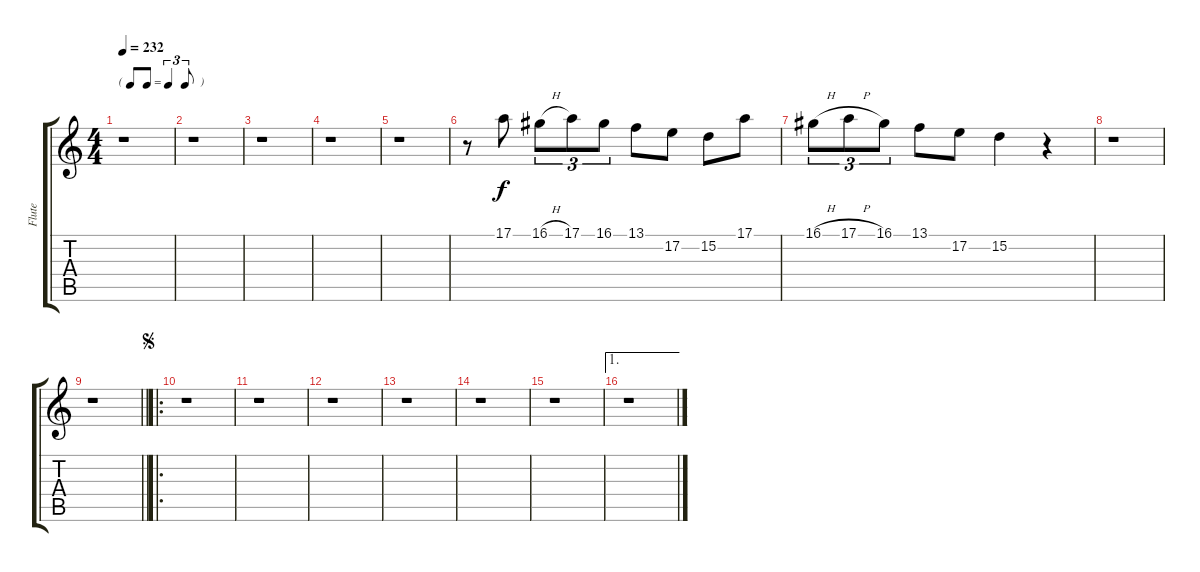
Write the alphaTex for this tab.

\track ("Flute" "Flute") {instrument flute}
\staff {score tabs}
\tuning (E4 B3 G3 D3 A2 E2) {hide}
\ts (4 4)
\tf triplet8th
\tempo 232
\clef g2
\ks c
r.1{dy f instrument flute} |
r.1 |
r.1 |
r.1 |
r.1 |
r.8 17.1.8 16.1{h}.8{tu (3 2)} 17.1.8{tu (3 2)} 16.1.8{tu (3 2)} 13.1.8 17.2.8 15.2.8 17.1.8 |
16.1{h}.8{tu (3 2)} 17.1{h}.8{tu (3 2)} 16.1.8{tu (3 2)} 13.1.8 17.2.8 15.2.4 r.4 |
r.1 |
\barLineRight lightlight
r.1 |
\ro
\jump segno
r.1 |
r.1 |
r.1 |
r.1 |
r.1 |
r.1 |
\ae 1
r.1
